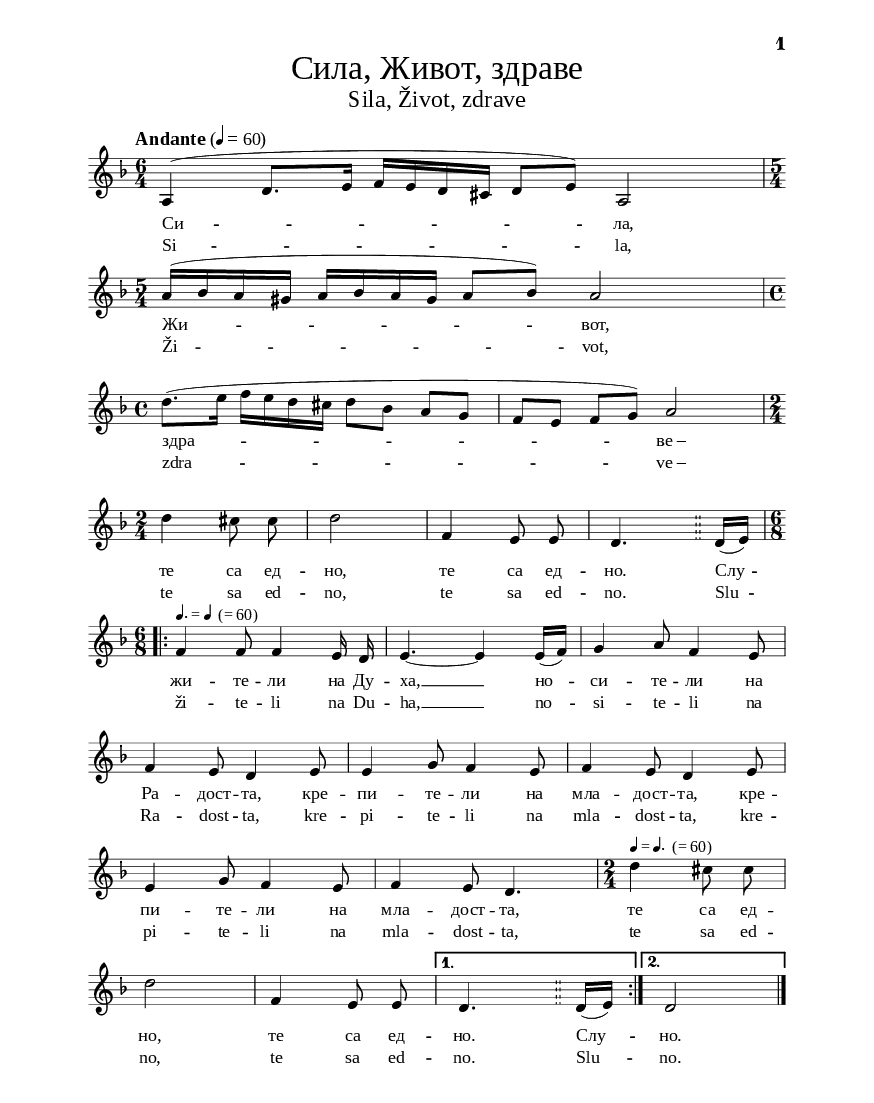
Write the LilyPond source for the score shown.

\version "2.24.3"

\include "include/globals.ily"

\bookpart {
  \label #'ref102
  \tocItem \markup "Сила, Живот, здраве – Sila, Život, zdrave"
  \include "include/bookpart-paper.ily"
  \score {
    \include "include/score-layout.ily"

    \new Voice \absolute {
      \clef treble
      \key d \minor
      \time 6/4
      \tempoFunc "Andante" 4 "60"
       \override Staff.BarLine.gap = 0.5

      \slurUp a4 ( d'8. e'16 f' e' d' cis' d'8 e' ) a2 \break 

      \time 5/4  a'16 ( bes' a' gis' a' bes' a' gis' a'8 bes' ) a'2 \break |


      \time 4/4  d''8. ( e''16 f'' e'' d'' cis'' \autoBeamOff d''8 [bes'] a' [g']| f'8 [e'] f' [g'] ) a'2 \break |

      \slurNeutral \time 2/4 d''4  cis''8 \noBeam cis'' | d''2  | f'4 e'8 e' | d'4. \bar "!!" d'16 [( e' )] \break |

      \time 6/8  \repeat volta 2 {
        | f'4^\markup {
          % make tempo notes
          \concat {
            \teeny \general-align #Y #DOWN \note {4.} #0.8
            \normal-text { " = " }
            \teeny \general-align #Y #DOWN \note {4} #0.8
            \normal-text { "  (= 60)" }
          }
        }
        
        
         f'8 f'4 e'16 \noBeam d' |e'4. ~ e'4 e'16 [( f' )] | g'4 a'8 f'4 e'8 \break |

        f'4 e'8 d'4 e'8 |  e'4 g'8 f'4 e'8 | f'4 e'8 d'4 e'8 \break |

        e'4 g'8 f'4 e'8 | f'4 e'8 d'4. | \time 2/4 d''4^\markup {
          % make tempo notes
          \concat {
            \teeny \general-align #Y #DOWN \note {4} #0.8
            \normal-text { " = " }
            \teeny \general-align #Y #DOWN \note {4.} #0.8
            \normal-text { "  (= 60)" }
          }
        }
        
         cis''8 \noBeam cis'' \break |

        d''2 | f'4 e'8 \noBeam e' |
      } \alternative { { d'4. \bar "!" \bar "!!" d'16 [( e'16 )] } { d'2 } } \bar "|."

    }

    \addlyrics {Си -- ла, Жи
  -- вот, здра -- "ве –" те са ед -- но, те са ед --
  но. Слу -- жи -- те -- ли на Ду -- ха, __ но -- си
  -- те -- ли на Ра -- дост -- та, кре -- пи -- те
  -- ли на мла -- дост -- та, кре -- пи -- те -- ли
  на мла -- дост -- та, те са ед -- но, те са ед
  -- но. Слу -- но.}
   \addlyrics {Si -- la, Ži
  -- vot, zdra -- "ve –" te sa ed -- no, te sa ed --
  no. Slu -- ži -- te -- li na Du -- ha, __ no -- si
  -- te -- li na Ra -- dost -- ta, kre -- pi -- te
  -- li na mla -- dost -- ta, kre -- pi -- te -- li
  na mla -- dost -- ta, te sa ed -- no, te sa ed
  -- no. Slu -- no.}

    \header {
      title = \titleFunc "Сила, Живот, здраве" "Sila, Život, zdrave"
    }

    \midi{}

  } % score

  \pageBreak



  % include foreign translation(s) of the song
  \version "2.24.3"

\markup \fill-line { \fontsize #deTitleFontSize "Kraft, Leben, Gesundheit" }
\markup \null
\markup \null
\markup \fontsize #deCoupletFontSize {
  \hspace #20
  \override #`(baseline-skip . ,deCoupletBaselineSkip)

  \column {    
     
  \line { " "Kraft, Leben, Gesundheit –}

  \line { " "sie sind eins. }

  \line { " "Diener des Geistes, }

  \line { " "Überbringer der Freude, }

  \line { " "Stütze der Jugend, }

  \line { " "Stütze der Jugend, }

  \line { " "sie sind eins. }
     
      
       
    }
    
    
}


} % bookpart
